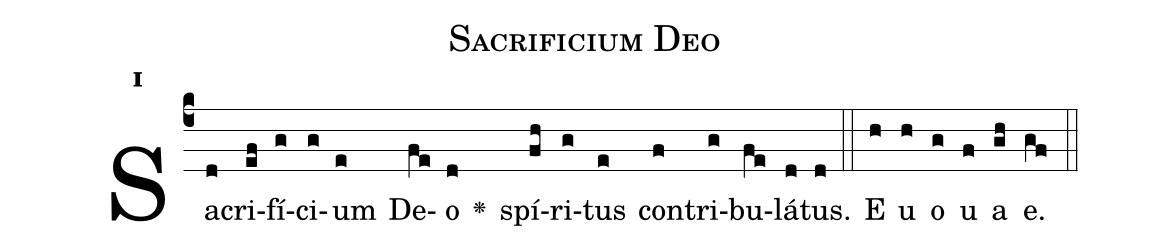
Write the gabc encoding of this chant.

name:Sacrificium Deo;
office-part:Antiphona;
mode:1;
%%
initial-style: 1;
name: Sacrificium Deo;
book: Antiphonae & Responsoria/Tomus III, p. 97;
occasion: Psalterium Hebdomada IV Feria III;
office-part: Laudes Ant 2;
user-notes: ;
commentary: ;
annotation: 1f;
centering-scheme: english;
fontsize: 12;
font: OFLSortsMillGoudy;
height: 11;
width: 4.5;
%%
(c4)Sa(d)cri(ef)fí(g)ci(g)um(e) De(fe)o(d) <v>\greheightstar</v>() spí(fh)ri(g)tus(e) con(f)tri(g)bu(fe)lá(d)tus.(d) (::)
E(h) u(h) o(g) u(f) a(gh) e.(gf) (::)
